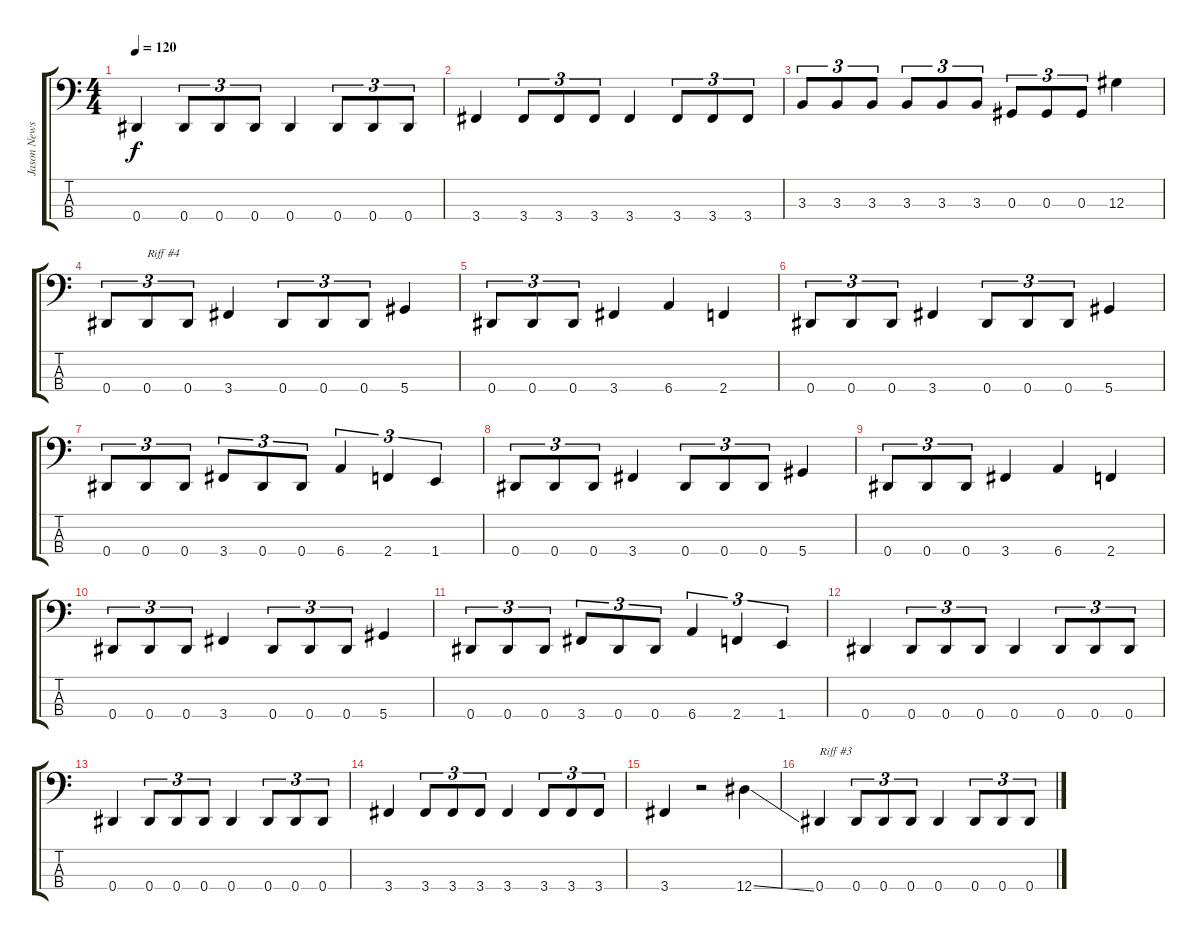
\track ("Jason Newsted" "Jason News") {instrument electricbasspick}
\staff {score tabs}
\tuning (Gb2 Db2 Ab1 Eb1) {hide}
\ts (4 4)
\tempo 120
\clef f4
\ks c
0.4.4{dy f} 0.4.8{tu (3 2)} 0.4.8{tu (3 2)} 0.4.8{tu (3 2)} 0.4.4 0.4.8{tu (3 2)} 0.4.8{tu (3 2)} 0.4.8{tu (3 2)} |
3.4.4 3.4.8{tu (3 2)} 3.4.8{tu (3 2)} 3.4.8{tu (3 2)} 3.4.4 3.4.8{tu (3 2)} 3.4.8{tu (3 2)} 3.4.8{tu (3 2)} |
3.3.8{tu (3 2)} 3.3.8{tu (3 2)} 3.3.8{tu (3 2)} 3.3.8{tu (3 2)} 3.3.8{tu (3 2)} 3.3.8{tu (3 2)} 0.3.8{tu (3 2)} 0.3.8{tu (3 2)} 0.3.8{tu (3 2)} 12.3.4 |
0.4.8{tu (3 2)} 0.4.8{tu (3 2) txt "Riff #4"} 0.4.8{tu (3 2)} 3.4.4 0.4.8{tu (3 2)} 0.4.8{tu (3 2)} 0.4.8{tu (3 2)} 5.4.4 |
0.4.8{tu (3 2)} 0.4.8{tu (3 2)} 0.4.8{tu (3 2)} 3.4.4 6.4.4 2.4.4 |
0.4.8{tu (3 2)} 0.4.8{tu (3 2)} 0.4.8{tu (3 2)} 3.4.4 0.4.8{tu (3 2)} 0.4.8{tu (3 2)} 0.4.8{tu (3 2)} 5.4.4 |
0.4.8{tu (3 2)} 0.4.8{tu (3 2)} 0.4.8{tu (3 2)} 3.4.8{tu (3 2)} 0.4.8{tu (3 2)} 0.4.8{tu (3 2)} 6.4.4{tu (3 2)} 2.4.4{tu (3 2)} 1.4.4{tu (3 2)} |
0.4.8{tu (3 2)} 0.4.8{tu (3 2)} 0.4.8{tu (3 2)} 3.4.4 0.4.8{tu (3 2)} 0.4.8{tu (3 2)} 0.4.8{tu (3 2)} 5.4.4 |
0.4.8{tu (3 2)} 0.4.8{tu (3 2)} 0.4.8{tu (3 2)} 3.4.4 6.4.4 2.4.4 |
0.4.8{tu (3 2)} 0.4.8{tu (3 2)} 0.4.8{tu (3 2)} 3.4.4 0.4.8{tu (3 2)} 0.4.8{tu (3 2)} 0.4.8{tu (3 2)} 5.4.4 |
0.4.8{tu (3 2)} 0.4.8{tu (3 2)} 0.4.8{tu (3 2)} 3.4.8{tu (3 2)} 0.4.8{tu (3 2)} 0.4.8{tu (3 2)} 6.4.4{tu (3 2)} 2.4.4{tu (3 2)} 1.4.4{tu (3 2)} |
0.4.4 0.4.8{tu (3 2)} 0.4.8{tu (3 2)} 0.4.8{tu (3 2)} 0.4.4 0.4.8{tu (3 2)} 0.4.8{tu (3 2)} 0.4.8{tu (3 2)} |
0.4.4 0.4.8{tu (3 2)} 0.4.8{tu (3 2)} 0.4.8{tu (3 2)} 0.4.4 0.4.8{tu (3 2)} 0.4.8{tu (3 2)} 0.4.8{tu (3 2)} |
3.4.4 3.4.8{tu (3 2)} 3.4.8{tu (3 2)} 3.4.8{tu (3 2)} 3.4.4 3.4.8{tu (3 2)} 3.4.8{tu (3 2)} 3.4.8{tu (3 2)} |
3.4.4 r.2 12.4{ss}.4 |
0.4.4{txt "Riff #3"} 0.4.8{tu (3 2)} 0.4.8{tu (3 2)} 0.4.8{tu (3 2)} 0.4.4 0.4.8{tu (3 2)} 0.4.8{tu (3 2)} 0.4.8{tu (3 2)}
